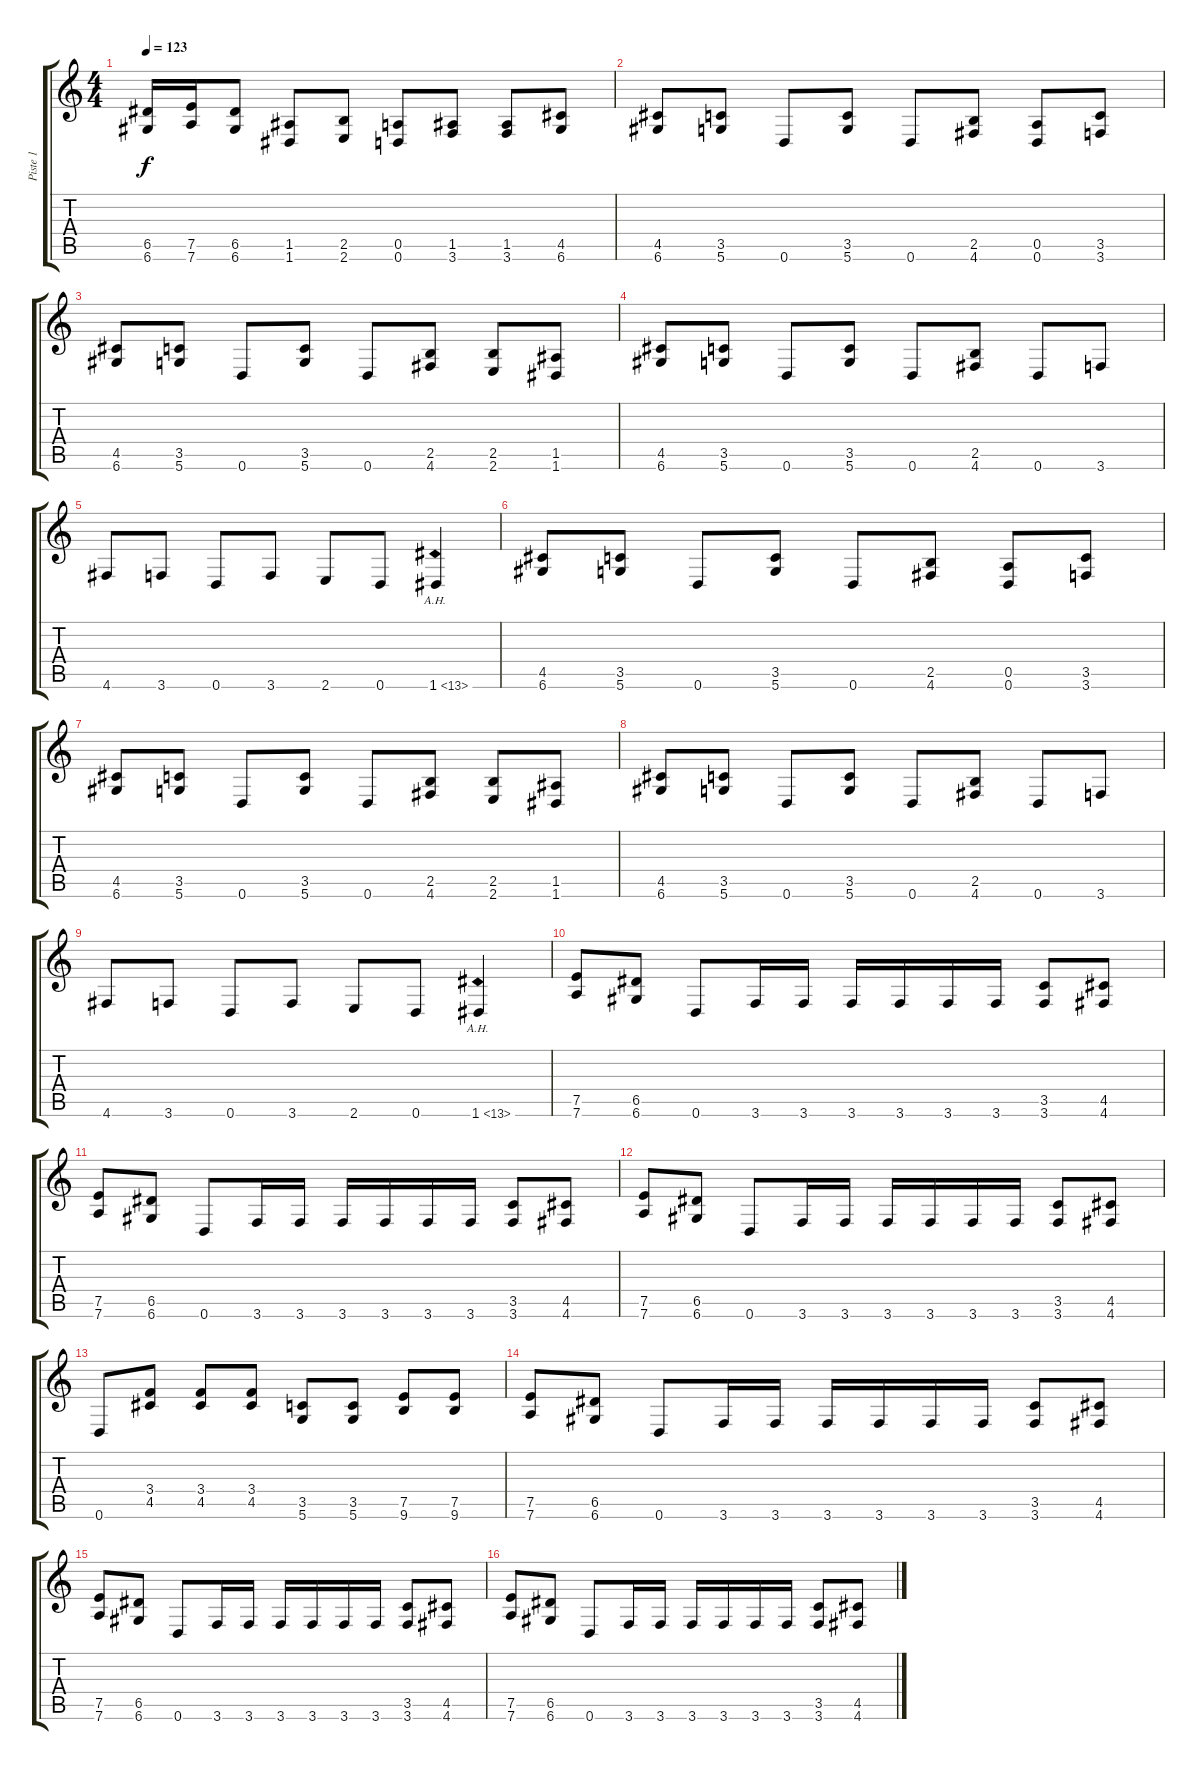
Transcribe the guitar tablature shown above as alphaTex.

\track ("Piste 1" "Piste 1") {instrument overdrivenguitar}
\staff {score tabs}
\tuning (E4 B3 G3 D3 A2 D2) {hide}
\ts (4 4)
\tempo 123
\clef g2
\ks c
(6.5 6.6).16{dy f} (7.5 7.6).16 (6.5 6.6).8 (1.5 1.6).8 (2.5 2.6).8 (0.5 0.6).8 (1.5 3.6).8 (1.5 3.6).8 (4.5 6.6).8 |
(4.5 6.6).8 (3.5 5.6).8 0.6.8 (3.5 5.6).8 0.6.8 (2.5 4.6).8 (0.5 0.6).8 (3.5 3.6).8 |
(4.5 6.6).8 (3.5 5.6).8 0.6.8 (3.5 5.6).8 0.6.8 (2.5 4.6).8 (2.5 2.6).8 (1.5 1.6).8 |
(4.5 6.6).8 (3.5 5.6).8 0.6.8 (3.5 5.6).8 0.6.8 (2.5 4.6).8 0.6.8 3.6.8 |
4.6.8 3.6.8 0.6.8 3.6.8 2.6.8 0.6.8 1.6{ah 12}.4 |
(4.5 6.6).8 (3.5 5.6).8 0.6.8 (3.5 5.6).8 0.6.8 (2.5 4.6).8 (0.5 0.6).8 (3.5 3.6).8 |
(4.5 6.6).8 (3.5 5.6).8 0.6.8 (3.5 5.6).8 0.6.8 (2.5 4.6).8 (2.5 2.6).8 (1.5 1.6).8 |
(4.5 6.6).8 (3.5 5.6).8 0.6.8 (3.5 5.6).8 0.6.8 (2.5 4.6).8 0.6.8 3.6.8 |
4.6.8 3.6.8 0.6.8 3.6.8 2.6.8 0.6.8 1.6{ah 12}.4 |
(7.5 7.6).8 (6.5 6.6).8 0.6.8 3.6.16 3.6.16 3.6.16 3.6.16 3.6.16 3.6.16 (3.5 3.6).8 (4.5 4.6).8 |
(7.5 7.6).8 (6.5 6.6).8 0.6.8 3.6.16 3.6.16 3.6.16 3.6.16 3.6.16 3.6.16 (3.5 3.6).8 (4.5 4.6).8 |
(7.5 7.6).8 (6.5 6.6).8 0.6.8 3.6.16 3.6.16 3.6.16 3.6.16 3.6.16 3.6.16 (3.5 3.6).8 (4.5 4.6).8 |
0.6.8 (3.4 4.5).8 (3.4 4.5).8 (3.4 4.5).8 (3.5 5.6).8 (3.5 5.6).8 (7.5 9.6).8 (7.5 9.6).8 |
(7.5 7.6).8 (6.5 6.6).8 0.6.8 3.6.16 3.6.16 3.6.16 3.6.16 3.6.16 3.6.16 (3.5 3.6).8 (4.5 4.6).8 |
(7.5 7.6).8 (6.5 6.6).8 0.6.8 3.6.16 3.6.16 3.6.16 3.6.16 3.6.16 3.6.16 (3.5 3.6).8 (4.5 4.6).8 |
(7.5 7.6).8 (6.5 6.6).8 0.6.8 3.6.16 3.6.16 3.6.16 3.6.16 3.6.16 3.6.16 (3.5 3.6).8 (4.5 4.6).8
